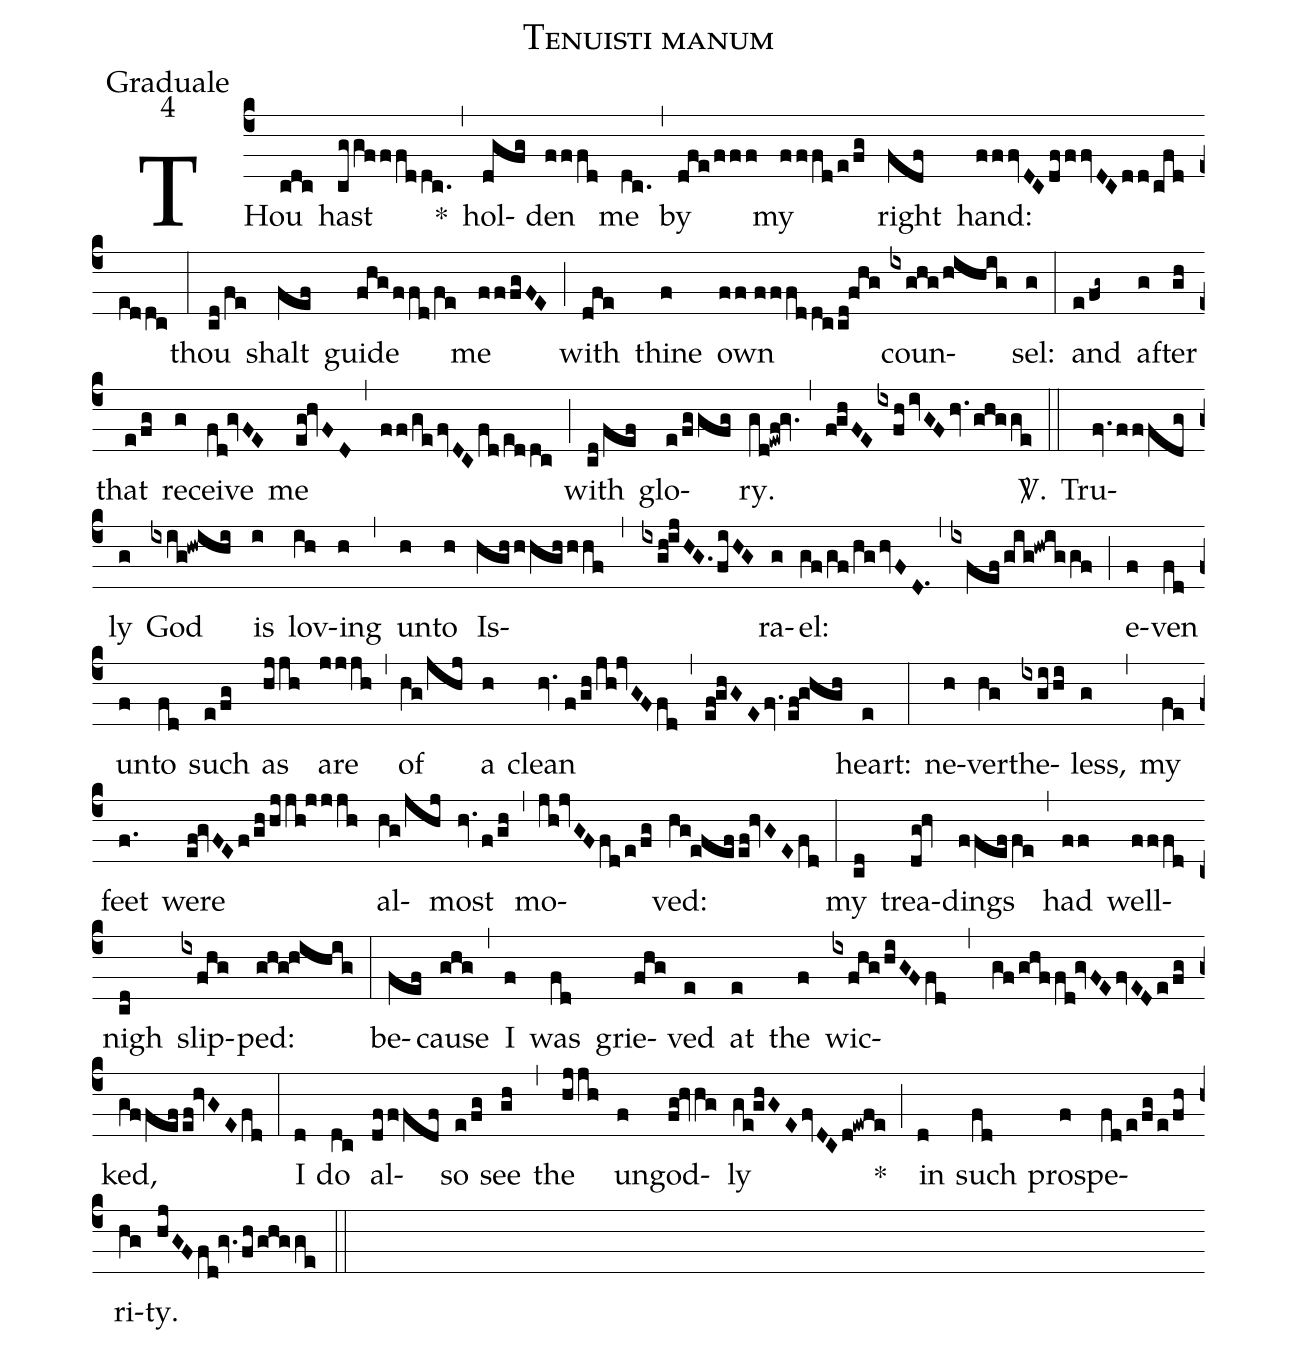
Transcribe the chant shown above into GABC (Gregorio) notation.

name:Tenuisti manum;
office-part:Graduale;
mode:4;
%%
(c4) THou(cdc) hast(cggfffddc.) *(,) hol(dgfg)den(fffd) me(dc.) (,) by(dfe/fff) my(fffd/e/fg) right(fdf) hand:(fffvDC/dfffvDC/dd/cfd/eddc) (:) thou(cd/fe) shalt(fef) guide(fhg/ffd/fe) me(fffgFE) (;) with(dfe) thine(f) own(ff//fffddccd!fhg) coun(ixghg/hihig)sel:(g) (:) and(e/fg~) af(g)ter(gh) that(e/fg) re(g)ceive(fd!gvFE) me(eg!hvFD) (,) (ff/ge/fvDC/fd/eddc) (;) with(cd/fef) glo(e/fggfg)ry.(gd!ewf!gv.) (,) (f!ghFE/ixfh/ivGF/hv.1ghgge) <sp>V/</sp>.(::) Tru(fv.1fffdg)ly(g) God(ixig!hwihi) is(i) lov(ih)ing(h) (,) un(h)to(h) Is(hghhhghhhf,ixgh!ijHG.1fiHG)ra(g)el:(gf/gf/hg/hvFD.1) (,) (ixfef/gig!hwiggf) (;) e(f)ven(fd) un(f)to(fd) such(e/fg) as(hjjh) are(jjjh) (,) of(hg/jhj) a(h) clean(hv.1//f/gh/jh!jvGFfd) (,) (ef!ghGE/fv.1/ef!ghgh) heart:(e) (:) ne(h)ver(hg)the(ixgi/hi)less,(g) (,) my(fe) feet(f.1) were(ef!gvFE/f/ghhjjh!jjjh) al(hg/jhj)most(hv.1/f/gh) (,) mo(jh!jvGFfd/e/fg)ved:(hg!efef/ef!hvGE/fd) (:) my(cd) trea(dg!hv)dings(ffeffe) (,) had(ff) well-(fffd)nigh(cd) slip(ixfhg)ped:(ghg!hihig) (:) be(fef)cause(ghg) (,) I(f) was(fd) grie(fhg)ved(e) at(e) the(f) wic(ixfhg/hiGF/fd,gf/ghffd!gvFE/fvED/e/fg)ked,(gffef/ef!hvGE/fd) (:) I(d) do(dc) al(dfffdf)so(e/fg) see(gh) (,) the(hjjh) un(f)god(fg!hvhg)ly(ge!ghGE/fvDC/d!ewfe) *(;) in(d) such(fd) pros(f)pe(fd/e/fg/e/fh)ri(hg)ty.(hjGFfd!gv./fh/ghgge) (::)
